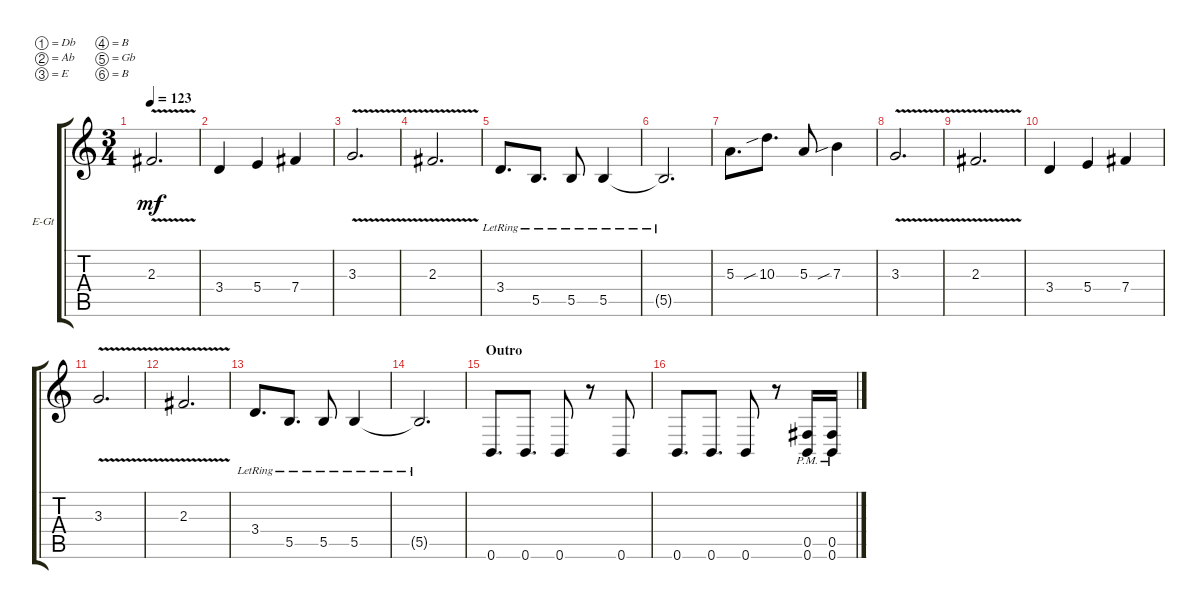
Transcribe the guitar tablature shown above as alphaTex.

\defaultSystemsLayout 4
\bracketExtendMode groupsimilarinstruments
\firstSystemTrackNameOrientation horizontal
\otherSystemsTrackNameOrientation horizontal
\track ("Jack" "E-Gt") {instrument distortionguitar}
\staff {score tabs}
\tuning (Db4 Ab3 E3 B2 Gb2 B1)
\ts (3 4)
\tempo 123
\clef g2
\scale
0.2247
\ks c
2.3{v}.2{d dy mf} |
\scale
0.265928 3.4.4 5.4.4 7.4.4 |
\scale
0.312742 3.3{v}.2{d} |
\scale
0.198498 2.3{v}.2{d} |
\scale
0.224454 3.4{lr}.8{d} 5.5{lr}.8{d} 5.5{lr}.8 5.5{lr}.4 |
\scale
0.263649 5.5{lr t}.2{d} |
\scale
0.327631 5.3.8{d} 10.3{sib}.8{d} 5.3.8 7.3{sib}.4 |
\scale
0.201801 3.3{v}.2{d} |
\scale
0.204663 2.3{v}.2{d} |
\scale
0.265928 3.4.4 5.4.4 7.4.4 |
\scale
0.327022 3.3{v}.2{d} |
\scale
0.207067 2.3{v}.2{d} |
\scale
0.203009 3.4{lr}.8{d} 5.5{lr}.8{d} 5.5{lr}.8 5.5{lr}.4 |
\scale
0.262231 5.5{lr t}.2{d} |
\section ("" "Outro")
0.6.8{d} 0.6.8{d} 0.6.8 r.8 0.6.8 |
0.6.8{d} 0.6.8{d} 0.6.8 r.8 (0.6{pm} 0.5{pm}).16 (0.6{pm} 0.5{pm}).16
